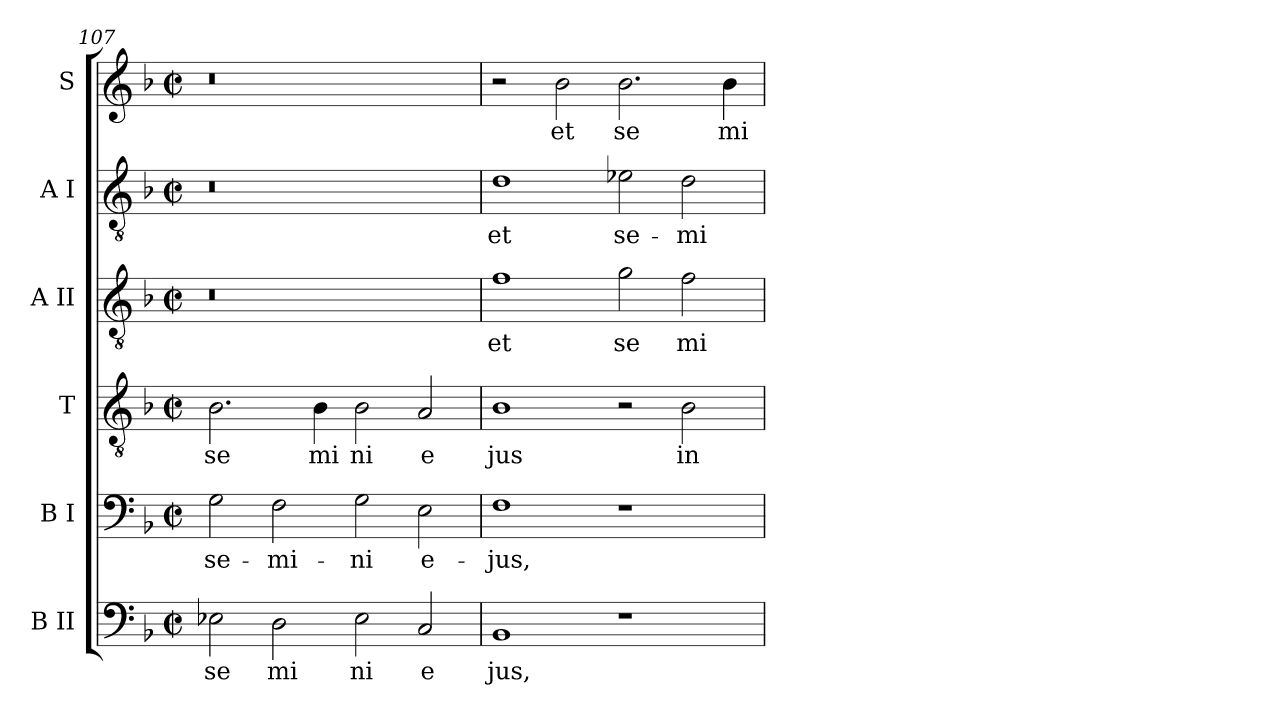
**kern	**text	**kern	**text	**kern	**text	**kern	**text	**kern	**text	**kern	**text
*part6	*part6	*part5	*part5	*part4	*part4	*part3	*part3	*part2	*part2	*part1	*part1
*staff6	*staff6	*staff5	*staff5	*staff4	*staff4	*staff3	*staff3	*staff2	*staff2	*staff1	*staff1
*I"B II	*	*I"B I	*	*I"T	*	*I"A II	*	*I"A I	*	*I"S	*
*I'B II	*	*I'B I	*	*I'T	*	*I'A II	*	*I'A I	*	*I'S	*
*clefF4	*	*clefF4	*	*clefGv2	*	*clefGv2	*	*clefGv2	*	*clefG2	*
*k[b-]	*	*k[b-]	*	*k[b-]	*	*k[b-]	*	*k[b-]	*	*k[b-]	*
*F:	*	*F:	*	*F:	*	*F:	*	*F:	*	*F:	*
*M2/2	*	*M2/2	*	*M2/2	*	*M2/2	*	*M2/2	*	*M2/2	*
*met(c|)	*	*met(c|)	*	*met(c|)	*	*met(c|)	*	*met(c|)	*	*met(c|)	*
=107	=107	=107	=107	=107	=107	=107	=107	=107	=107	=107	=107
!	!LO:LY:b:cj	!	!LO:LY:b:cj	!	!LO:LY:b:cj	!	!	!	!	!	!
2E-X\	se	2G\	se-	2.B-\	se	0r	.	0r	.	0r	.
!	!LO:LY:b:cj	!	!LO:LY:b:cj	!	!	!	!	!	!	!	!
2D\	mi	2F\	-mi-	.	.	.	.	.	.	.	.
!	!	!	!	!	!LO:LY:b:cj	!	!	!	!	!	!
.	.	.	.	4B-\	mi	.	.	.	.	.	.
!	!LO:LY:b:cj	!	!LO:LY:b:cj	!	!LO:LY:b:cj	!	!	!	!	!	!
2E-\	ni	2G\	-ni	2B-\	ni	.	.	.	.	.	.
!	!LO:LY:b:cj	!	!LO:LY:b:cj	!	!LO:LY:b:cj	!	!	!	!	!	!
2C/	e	2E\	e-	2A/	e	.	.	.	.	.	.
=108	=108	=108	=108	=108	=108	=108	=108	=108	=108	=108	=108
!	!LO:LY:b:cj	!	!LO:LY:b:cj	!	!LO:LY:b:cj	!	!LO:LY:b:cj	!	!LO:LY:b:cj	!	!
1BB-	jus,	1F	-jus,	1B-	jus	1f	et	1d	et	2r	.
!	!	!	!	!	!	!	!	!	!	!	!LO:LY:b:cj
.	.	.	.	.	.	.	.	.	.	2b-\	et
!	!	!	!	!	!	!	!LO:LY:b:cj	!	!LO:LY:b:cj	!	!LO:LY:b:cj
1r	.	1r	.	2r	.	2g\	se	2e-X\	se-	2.b-\	se
!	!	!	!	!	!LO:LY:b:cj	!	!LO:LY:b:cj	!	!LO:LY:b:cj	!	!
.	.	.	.	2B-\	in	2f\	mi	2d\	-mi-	.	.
!	!	!	!	!	!	!	!	!	!	!	!LO:LY:b:cj
.	.	.	.	.	.	.	.	.	.	4b-\	mi
=	=	=	=	=	=	=	=	=	=	=	=
*-	*-	*-	*-	*-	*-	*-	*-	*-	*-	*-	*-
